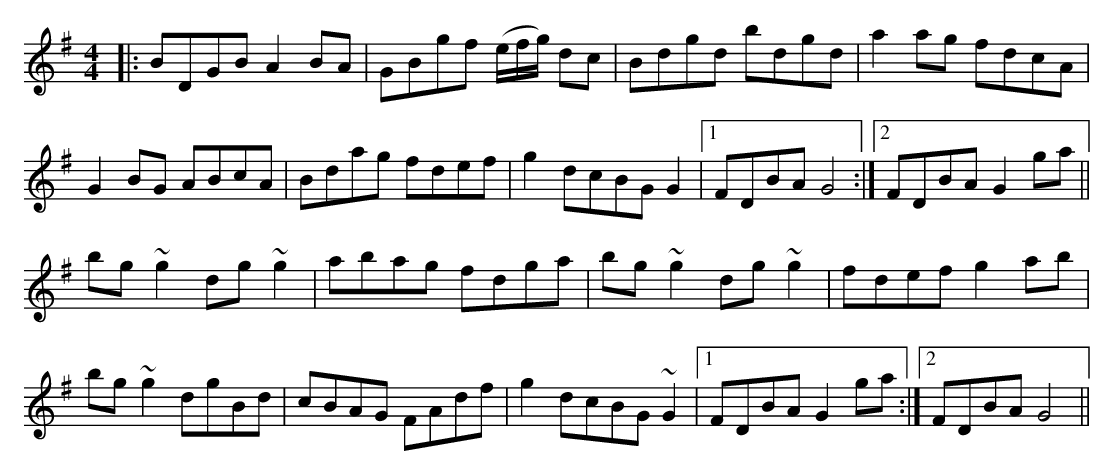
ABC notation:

X:1
M:4/4
K:G
|:BDGB A2 BA|GBgf (e/f/g/) dc|Bdgd bdgd|a2 ag fdcA|
G2 BG ABcA|Bdag fdef|g2 dcBG G2|1 FDBA G4:|2 FDBA G2 ga||
bg ~g2 dg ~g2|abag fdga|bg ~g2 dg ~g2|fdef g2 ab|
bg ~g2 dgBd|cBAG FAdf|g2 dcBG ~G2|1 FDBA G2 ga:|2 FDBA G4||
